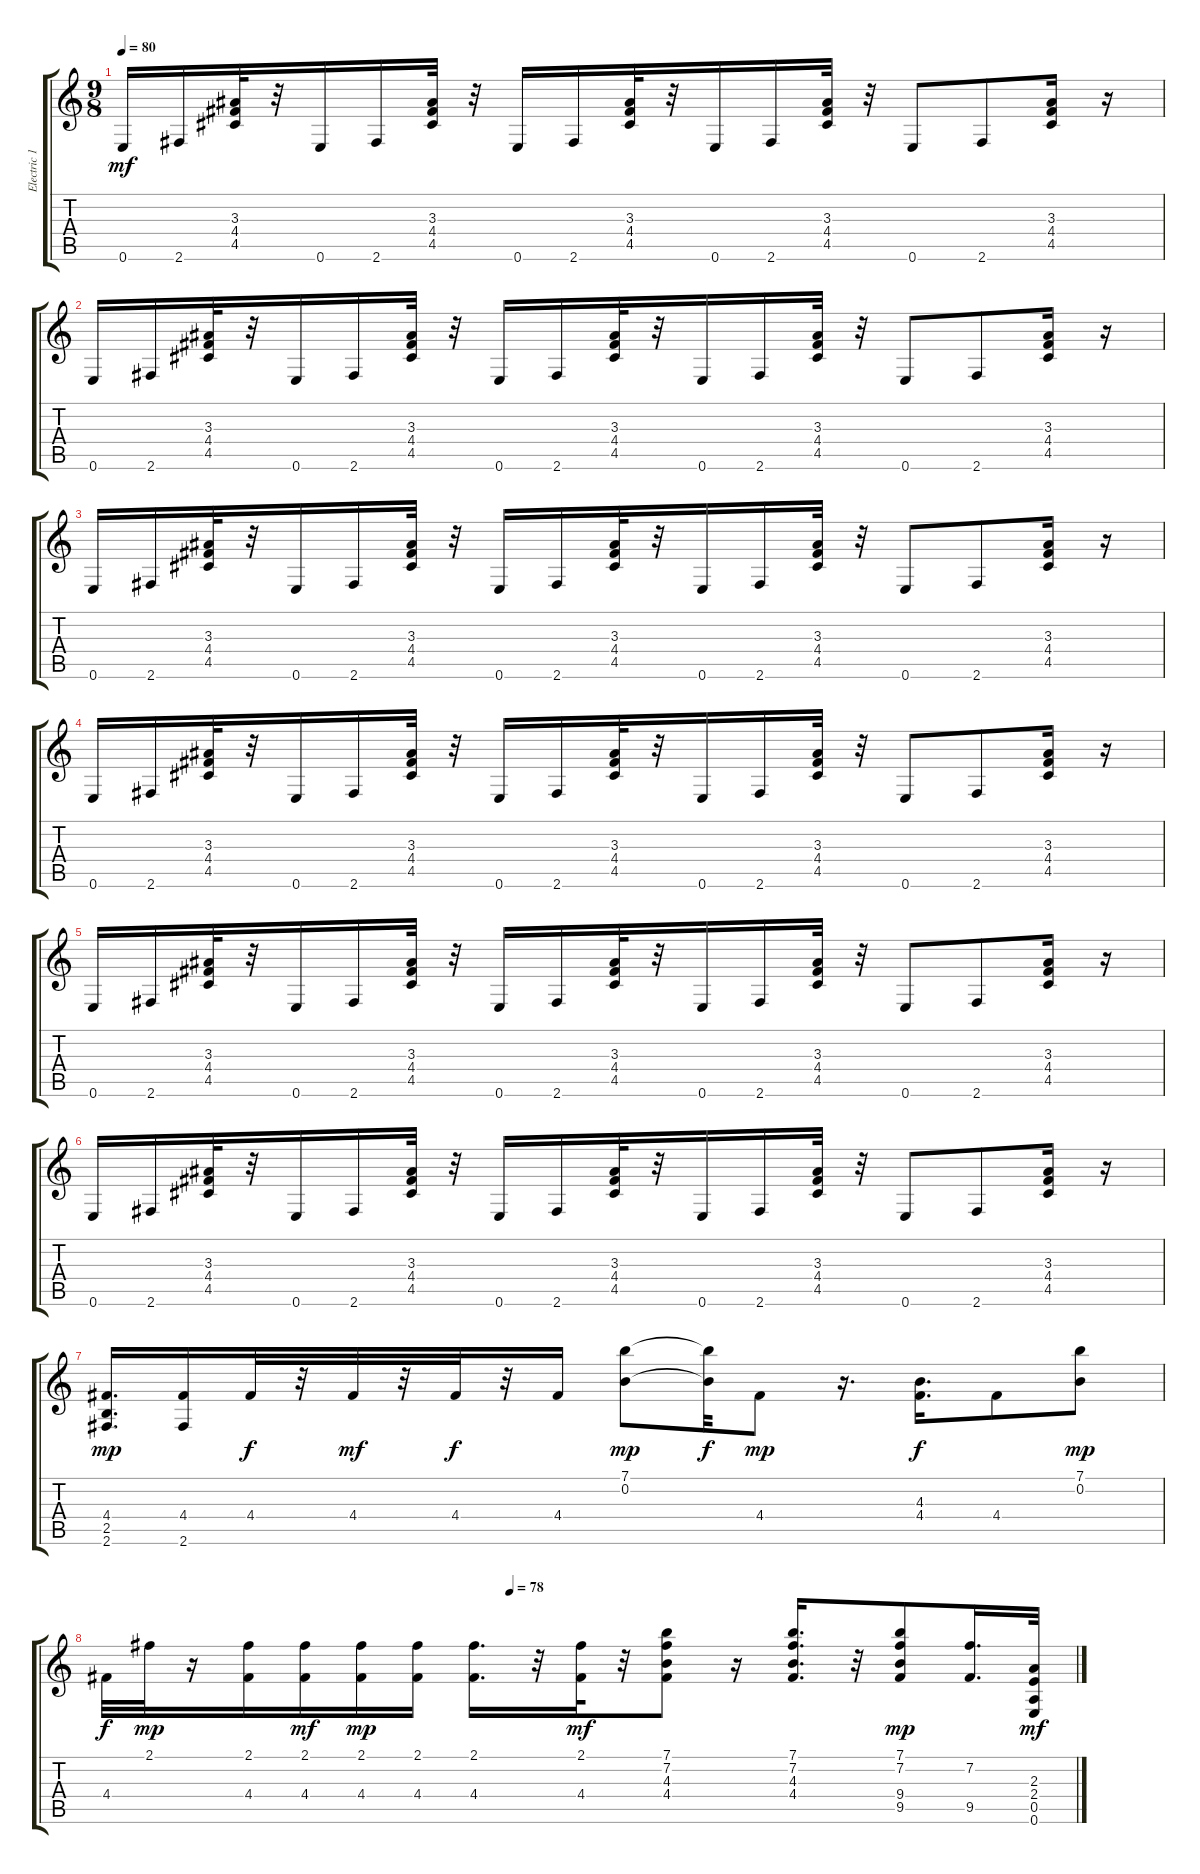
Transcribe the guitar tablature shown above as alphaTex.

\track ("Electric 12 string" "Electric 1") {instrument electricguitarclean}
\staff {score tabs}
\tuning (E4 B3 G3 D3 A2 E2) {hide}
\ts (9 8)
\tempo 80
\clef g2
\ks c
0.6.16{dy mf} 2.6.16 (3.3 4.4 4.5).32 r.32 0.6.16 2.6.16 (3.3 4.4 4.5).32 r.32 0.6.16 2.6.16 (3.3 4.4 4.5).32 r.32 0.6.16 2.6.16 (3.3 4.4 4.5).32 r.32 0.6.8 2.6.8 (3.3 4.4 4.5).16 r.16 |
0.6.16 2.6.16 (3.3 4.4 4.5).32 r.32 0.6.16 2.6.16 (3.3 4.4 4.5).32 r.32 0.6.16 2.6.16 (3.3 4.4 4.5).32 r.32 0.6.16 2.6.16 (3.3 4.4 4.5).32 r.32 0.6.8 2.6.8 (3.3 4.4 4.5).16 r.16 |
0.6.16 2.6.16 (3.3 4.4 4.5).32 r.32 0.6.16 2.6.16 (3.3 4.4 4.5).32 r.32 0.6.16 2.6.16 (3.3 4.4 4.5).32 r.32 0.6.16 2.6.16 (3.3 4.4 4.5).32 r.32 0.6.8 2.6.8 (3.3 4.4 4.5).16 r.16 |
0.6.16 2.6.16 (3.3 4.4 4.5).32 r.32 0.6.16 2.6.16 (3.3 4.4 4.5).32 r.32 0.6.16 2.6.16 (3.3 4.4 4.5).32 r.32 0.6.16 2.6.16 (3.3 4.4 4.5).32 r.32 0.6.8 2.6.8 (3.3 4.4 4.5).16 r.16 |
0.6.16 2.6.16 (3.3 4.4 4.5).32 r.32 0.6.16 2.6.16 (3.3 4.4 4.5).32 r.32 0.6.16 2.6.16 (3.3 4.4 4.5).32 r.32 0.6.16 2.6.16 (3.3 4.4 4.5).32 r.32 0.6.8 2.6.8 (3.3 4.4 4.5).16 r.16 |
0.6.16 2.6.16 (3.3 4.4 4.5).32 r.32 0.6.16 2.6.16 (3.3 4.4 4.5).32 r.32 0.6.16 2.6.16 (3.3 4.4 4.5).32 r.32 0.6.16 2.6.16 (3.3 4.4 4.5).32 r.32 0.6.8 2.6.8 (3.3 4.4 4.5).16 r.16 |
(4.4 2.5 2.6).16{d dy mp balance 4} (4.4 2.6).16 4.4.32{dy f} r.32 4.4.32{dy mf} r.32 4.4.32{dy f} r.32 4.4.16 (7.1 0.2).8{dy mp} (7.1{t} 0.2{t}).32{dy f} 4.4.8{dy mp} r.16{d} (4.3 4.4).16{d dy f} 4.4.8 (7.1 0.2).8{dy mp} |
\tempo (78 0.4166666666666667)
4.4.32{dy f} 2.1.32{dy mp} r.16 (2.1 4.4).16 (2.1 4.4).16{dy mf} (2.1 4.4).16{dy mp} (2.1 4.4).16 (2.1 4.4).16{d} r.32 (2.1 4.4).32{dy mf} r.32 (7.1 7.2 4.3 4.4).8 r.16 (7.1 7.2 4.3 4.4).16{d} r.32 (7.1 7.2 9.4 9.5).8{dy mp} (7.2 9.5).16{d} (2.3 2.4 0.5 0.6).32{dy mf}
